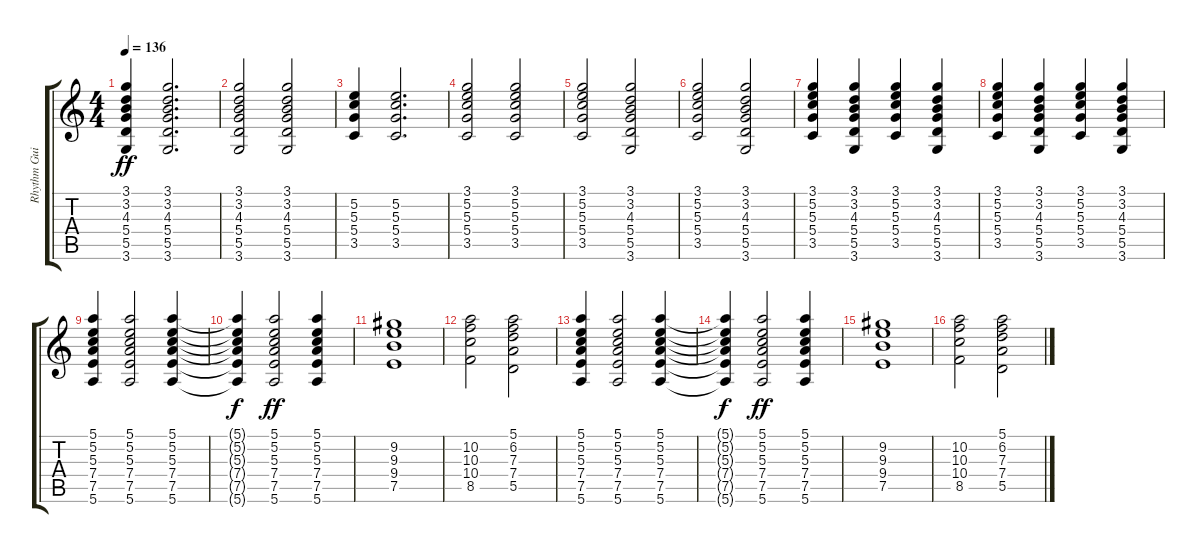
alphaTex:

\track ("Rhythm Guitar" "Rhythm Gui") {instrument overdrivenguitar}
\staff {score tabs}
\tuning (E4 B3 G3 D3 A2 E2) {hide}
\ts (4 4)
\tempo 136
\clef g2
\ks c
(3.1 3.2 4.3 5.4 5.5 3.6).4{dy ff} (3.1 3.2 4.3 5.4 5.5 3.6).2{d} |
(3.1 3.2 4.3 5.4 5.5 3.6).2 (3.1 3.2 4.3 5.4 5.5 3.6).2 |
(5.2 5.3 5.4 3.5).4 (5.2 5.3 5.4 3.5).2{d} |
(3.1 5.2 5.3 5.4 3.5).2 (3.1 5.2 5.3 5.4 3.5).2 |
(3.1 5.2 5.3 5.4 3.5).2 (3.1 3.2 4.3 5.4 5.5 3.6).2 |
(3.1 5.2 5.3 5.4 3.5).2 (3.1 3.2 4.3 5.4 5.5 3.6).2 |
(3.1 5.2 5.3 5.4 3.5).4 (3.1 3.2 4.3 5.4 5.5 3.6).4 (3.1 5.2 5.3 5.4 3.5).4 (3.1 3.2 4.3 5.4 5.5 3.6).4 |
(3.1 5.2 5.3 5.4 3.5).4 (3.1 3.2 4.3 5.4 5.5 3.6).4 (3.1 5.2 5.3 5.4 3.5).4 (3.1 3.2 4.3 5.4 5.5 3.6).4 |
(5.1 5.2 5.3 7.4 7.5 5.6).4 (5.1 5.2 5.3 7.4 7.5 5.6).2 (5.1 5.2 5.3 7.4 7.5 5.6).4 |
(5.1{t} 5.2{t} 5.3{t} 7.4{t} 7.5{t} 5.6{t}).4{dy f} (5.1 5.2 5.3 7.4 7.5 5.6).2{dy ff} (5.1 5.2 5.3 7.4 7.5 5.6).4 |
(9.2 9.3 9.4 7.5).1 |
(10.2 10.3 10.4 8.5).2 (5.1 6.2 7.3 7.4 5.5).2 |
(5.1 5.2 5.3 7.4 7.5 5.6).4 (5.1 5.2 5.3 7.4 7.5 5.6).2 (5.1 5.2 5.3 7.4 7.5 5.6).4 |
(5.1{t} 5.2{t} 5.3{t} 7.4{t} 7.5{t} 5.6{t}).4{dy f} (5.1 5.2 5.3 7.4 7.5 5.6).2{dy ff} (5.1 5.2 5.3 7.4 7.5 5.6).4 |
(9.2 9.3 9.4 7.5).1 |
(10.2 10.3 10.4 8.5).2 (5.1 6.2 7.3 7.4 5.5).2
